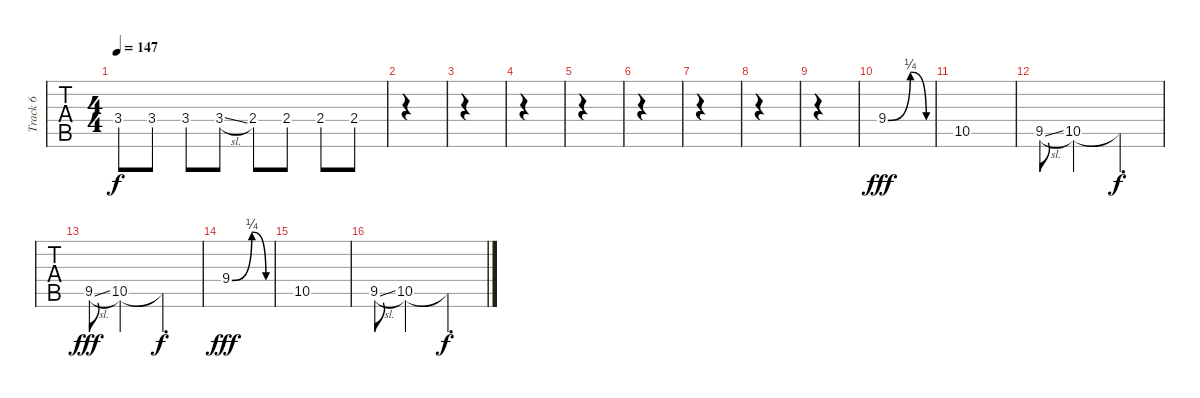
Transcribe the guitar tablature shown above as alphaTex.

\track ("Track 6" "Track 6") {instrument distortionguitar}
\staff {tabs}
\tuning (E4 B3 G3 D3 A2 E2) {hide}
\ts (4 4)
\tempo 147
\clef g2
\ks c
3.4.8{dy f} 3.4.8 3.4.8 3.4{sl}.8 2.4.8 2.4.8 2.4.8 2.4.8 |
|
|
|
|
|
|
|
|
9.4{be (custom 0 0 31 1 53 0 60 0)}.1{dy fff} |
10.5.1 |
9.5{sl}.8 10.5.2 10.5{t}.4{d dy f} |
9.5{sl}.8{dy fff} 10.5.2 10.5{t}.4{d dy f} |
9.4{be (custom 0 0 31 1 53 0 60 0)}.1{dy fff} |
10.5.1 |
9.5{sl}.8 10.5.2 10.5{t}.4{d dy f}
